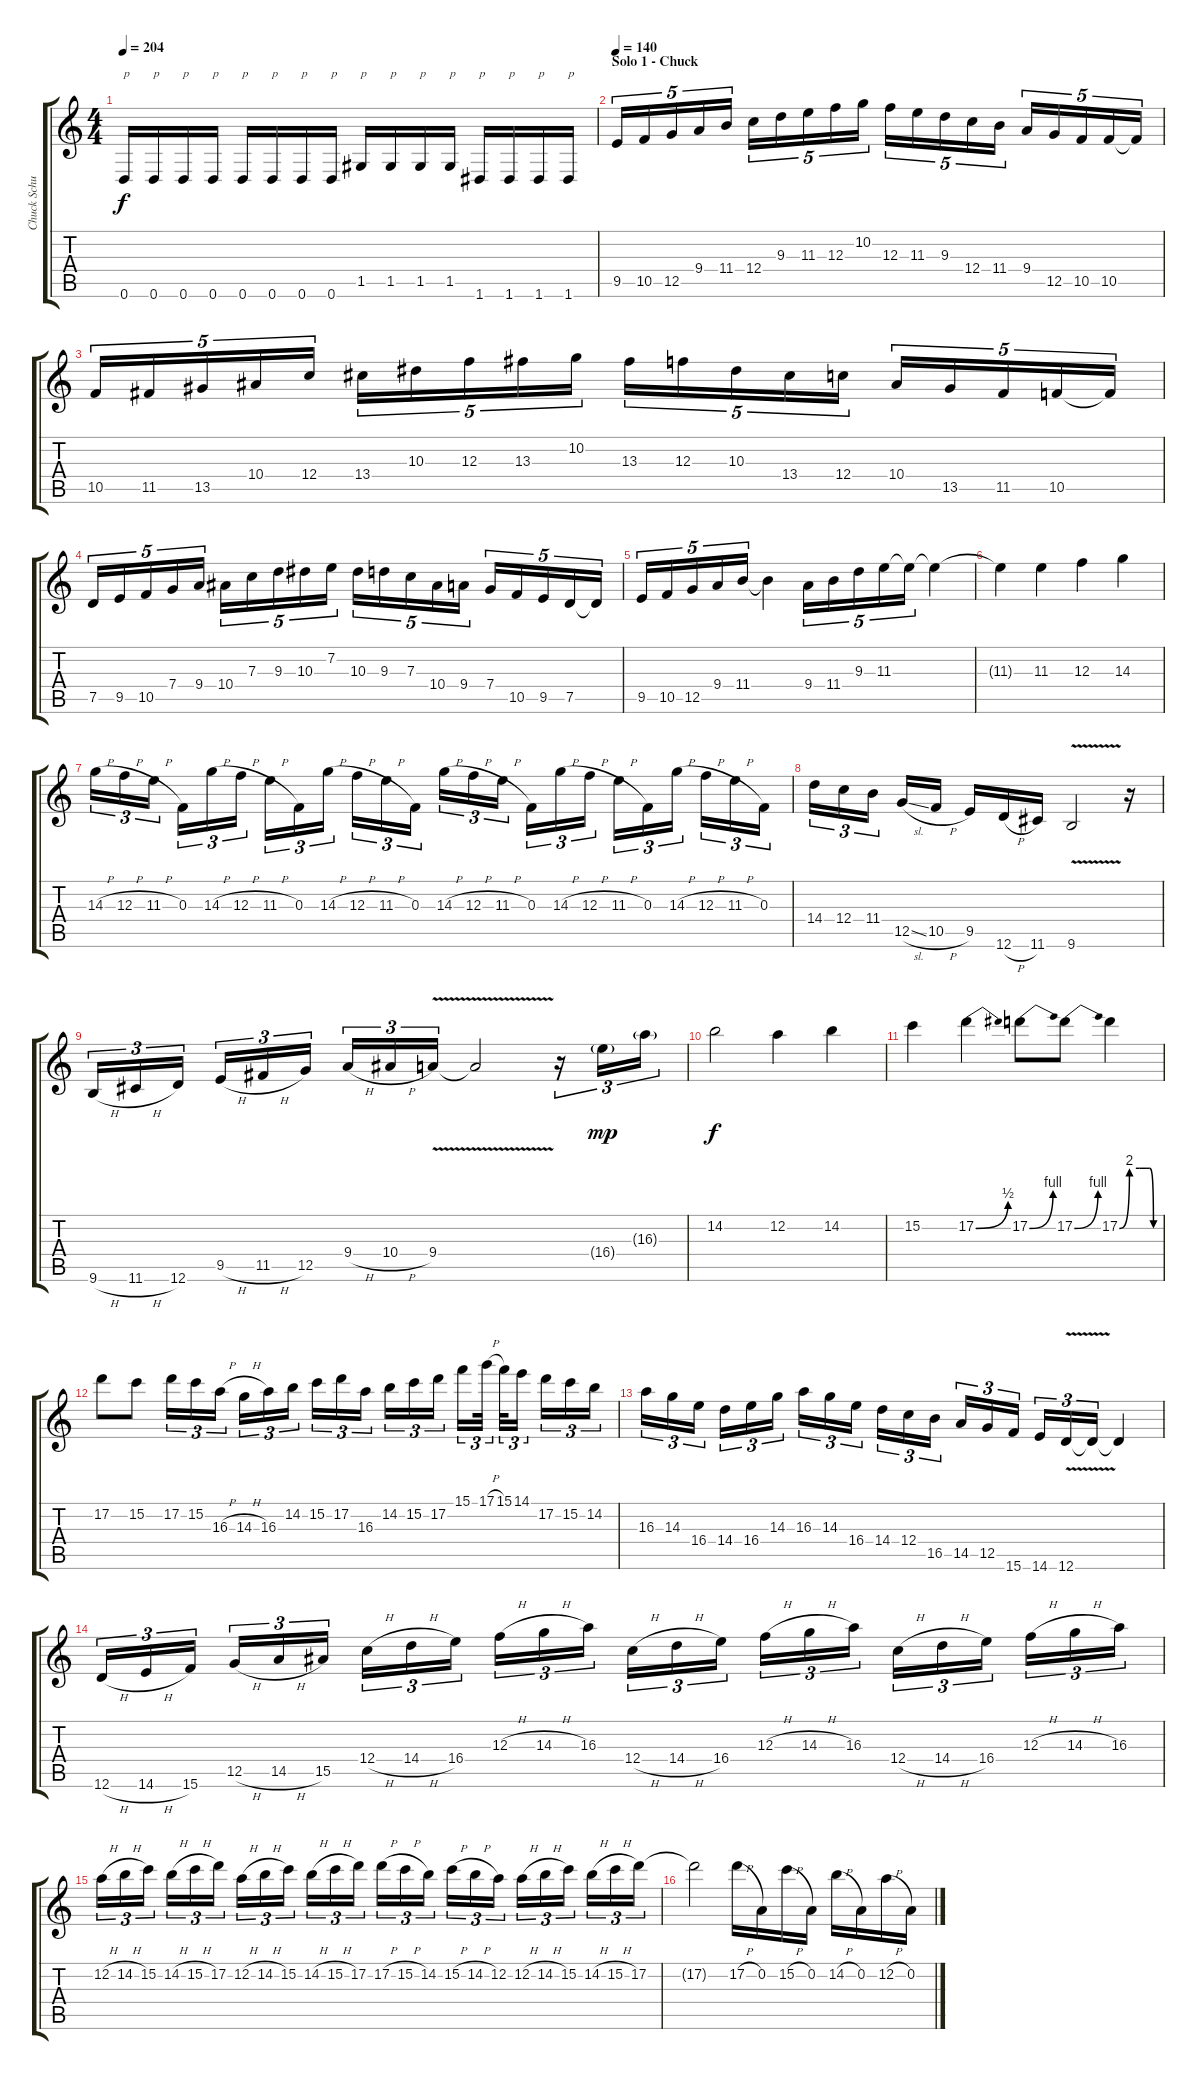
\track ("Chuck Schuldiner" "Chuck Schu") {instrument distortionguitar}
\staff {score tabs}
\tuning (D4 A3 F3 C3 G2 D2) {hide}
\ts (4 4)
\tempo 204
\clef g2
\ks c
0.6.16{txt "p" dy f} 0.6.16{txt "p"} 0.6.16{txt "p"} 0.6.16{txt "p"} 0.6.16{txt "p"} 0.6.16{txt "p"} 0.6.16{txt "p"} 0.6.16{txt "p"} 1.5.16{txt "p"} 1.5.16{txt "p"} 1.5.16{txt "p"} 1.5.16{txt "p"} 1.6.16{txt "p"} 1.6.16{txt "p"} 1.6.16{txt "p"} 1.6.16{txt "p"} |
\section ("" "Solo 1 - Chuck")
\tempo 140
9.5.16{tu (5 4)} 10.5.16{tu (5 4)} 12.5.16{tu (5 4)} 9.4.16{tu (5 4)} 11.4.16{tu (5 4)} 12.4.16{tu (5 4)} 9.3.16{tu (5 4)} 11.3.16{tu (5 4)} 12.3.16{tu (5 4)} 10.2.16{tu (5 4)} 12.3.16{tu (5 4)} 11.3.16{tu (5 4)} 9.3.16{tu (5 4)} 12.4.16{tu (5 4)} 11.4.16{tu (5 4)} 9.4.16{tu (5 4)} 12.5.16{tu (5 4)} 10.5.16{tu (5 4)} 10.5.16{tu (5 4)} 10.5{t}.16{tu (5 4)} |
10.5.16{tu (5 4)} 11.5.16{tu (5 4)} 13.5.16{tu (5 4)} 10.4.16{tu (5 4)} 12.4.16{tu (5 4)} 13.4.16{tu (5 4)} 10.3.16{tu (5 4)} 12.3.16{tu (5 4)} 13.3.16{tu (5 4)} 10.2.16{tu (5 4)} 13.3.16{tu (5 4)} 12.3.16{tu (5 4)} 10.3.16{tu (5 4)} 13.4.16{tu (5 4)} 12.4.16{tu (5 4)} 10.4.16{tu (5 4)} 13.5.16{tu (5 4)} 11.5.16{tu (5 4)} 10.5.16{tu (5 4)} 10.5{t}.16{tu (5 4)} |
7.5.16{tu (5 4)} 9.5.16{tu (5 4)} 10.5.16{tu (5 4)} 7.4.16{tu (5 4)} 9.4.16{tu (5 4)} 10.4.16{tu (5 4)} 7.3.16{tu (5 4)} 9.3.16{tu (5 4)} 10.3.16{tu (5 4)} 7.2.16{tu (5 4)} 10.3.16{tu (5 4)} 9.3.16{tu (5 4)} 7.3.16{tu (5 4)} 10.4.16{tu (5 4)} 9.4.16{tu (5 4)} 7.4.16{tu (5 4)} 10.5.16{tu (5 4)} 9.5.16{tu (5 4)} 7.5.16{tu (5 4)} 7.5{t}.16{tu (5 4)} |
9.5.16{tu (5 4)} 10.5.16{tu (5 4)} 12.5.16{tu (5 4)} 9.4.16{tu (5 4)} 11.4.16{tu (5 4)} 11.4{t}.4 9.4.16{tu (5 4)} 11.4.16{tu (5 4)} 9.3.16{tu (5 4)} 11.3.16{tu (5 4)} 11.3{t}.16{tu (5 4)} 11.3{t}.4 |
11.3{t}.4 11.3.4 12.3.4 14.3.4 |
14.3{h}.16{tu (3 2)} 12.3{h}.16{tu (3 2)} 11.3{h}.16{tu (3 2)} 0.3.16{tu (3 2)} 14.3{h}.16{tu (3 2)} 12.3{h}.16{tu (3 2)} 11.3{h}.16{tu (3 2)} 0.3.16{tu (3 2)} 14.3{h}.16{tu (3 2)} 12.3{h}.16{tu (3 2)} 11.3{h}.16{tu (3 2)} 0.3.16{tu (3 2)} 14.3{h}.16{tu (3 2)} 12.3{h}.16{tu (3 2)} 11.3{h}.16{tu (3 2)} 0.3.16{tu (3 2)} 14.3{h}.16{tu (3 2)} 12.3{h}.16{tu (3 2)} 11.3{h}.16{tu (3 2)} 0.3.16{tu (3 2)} 14.3{h}.16{tu (3 2)} 12.3{h}.16{tu (3 2)} 11.3{h}.16{tu (3 2)} 0.3.16{tu (3 2)} |
14.4.16{tu (3 2)} 12.4.16{tu (3 2)} 11.4.16{tu (3 2)} 12.5{sl}.16 10.5{h}.16 9.5.16 12.6{h}.16 11.6.16 9.6{v}.2 r.16 |
9.6{h}.16{tu (3 2)} 11.6{h}.16{tu (3 2)} 12.6.16{tu (3 2)} 9.5{h}.16{tu (3 2)} 11.5{h}.16{tu (3 2)} 12.5.16{tu (3 2)} 9.4{h}.16{tu (3 2)} 10.4{h}.16{tu (3 2)} 9.4{v}.16{tu (3 2)} 9.4{t}.2 r.16{tu (3 2)} 16.4{g}.16{tu (3 2) dy mp} 16.3{g}.16{tu (3 2)} |
14.2.2{dy f} 12.2.4 14.2.4 |
15.2.4 17.2{be (bend 0 0 60 2)}.4 17.2{be (bend 0 0 60 4)}.8 17.2{be (bend 0 0 60 4)}.8 17.2{be (custom 0 0 15 8 30 8 40 8 45 8 51 0 60 0)}.4 |
17.2.8 15.2.8 17.2.16{tu (3 2)} 15.2.16{tu (3 2)} 16.3{h}.16{tu (3 2)} 14.3{h}.16{tu (3 2)} 16.3.16{tu (3 2)} 14.2.16{tu (3 2)} 15.2.16{tu (3 2)} 17.2.16{tu (3 2)} 16.3.16{tu (3 2)} 14.2.16{tu (3 2)} 15.2.16{tu (3 2)} 17.2.16{tu (3 2)} 15.1.16{tu (3 2)} 17.1{h}.32{tu (3 2)} 15.1.32{tu (3 2)} 14.1.16{tu (3 2)} 17.2.16{tu (3 2)} 15.2.16{tu (3 2)} 14.2.16{tu (3 2)} |
16.3.16{tu (3 2)} 14.3.16{tu (3 2)} 16.4.16{tu (3 2)} 14.4.16{tu (3 2)} 16.4.16{tu (3 2)} 14.3.16{tu (3 2)} 16.3.16{tu (3 2)} 14.3.16{tu (3 2)} 16.4.16{tu (3 2)} 14.4.16{tu (3 2)} 12.4.16{tu (3 2)} 16.5.16{tu (3 2)} 14.5.16{tu (3 2)} 12.5.16{tu (3 2)} 15.6.16{tu (3 2)} 14.6.16{tu (3 2)} 12.6{v}.16{tu (3 2)} 12.6{t}.16{tu (3 2)} 12.6{t}.4 |
12.6{h}.16{tu (3 2)} 14.6{h}.16{tu (3 2)} 15.6.16{tu (3 2)} 12.5{h}.16{tu (3 2)} 14.5{h}.16{tu (3 2)} 15.5.16{tu (3 2)} 12.4{h}.16{tu (3 2)} 14.4{h}.16{tu (3 2)} 16.4.16{tu (3 2)} 12.3{h}.16{tu (3 2)} 14.3{h}.16{tu (3 2)} 16.3.16{tu (3 2)} 12.4{h}.16{tu (3 2)} 14.4{h}.16{tu (3 2)} 16.4.16{tu (3 2)} 12.3{h}.16{tu (3 2)} 14.3{h}.16{tu (3 2)} 16.3.16{tu (3 2)} 12.4{h}.16{tu (3 2)} 14.4{h}.16{tu (3 2)} 16.4.16{tu (3 2)} 12.3{h}.16{tu (3 2)} 14.3{h}.16{tu (3 2)} 16.3.16{tu (3 2)} |
12.2{h}.16{tu (3 2)} 14.2{h}.16{tu (3 2)} 15.2.16{tu (3 2)} 14.2{h}.16{tu (3 2)} 15.2{h}.16{tu (3 2)} 17.2.16{tu (3 2)} 12.2{h}.16{tu (3 2)} 14.2{h}.16{tu (3 2)} 15.2.16{tu (3 2)} 14.2{h}.16{tu (3 2)} 15.2{h}.16{tu (3 2)} 17.2.16{tu (3 2)} 17.2{h}.16{tu (3 2)} 15.2{h}.16{tu (3 2)} 14.2.16{tu (3 2)} 15.2{h}.16{tu (3 2)} 14.2{h}.16{tu (3 2)} 12.2.16{tu (3 2)} 12.2{h}.16{tu (3 2)} 14.2{h}.16{tu (3 2)} 15.2.16{tu (3 2)} 14.2{h}.16{tu (3 2)} 15.2{h}.16{tu (3 2)} 17.2.16{tu (3 2)} |
17.2{t}.2 17.2{h}.16 0.2.16 15.2{h}.16 0.2.16 14.2{h}.16 0.2.16 12.2{h}.16 0.2.16
